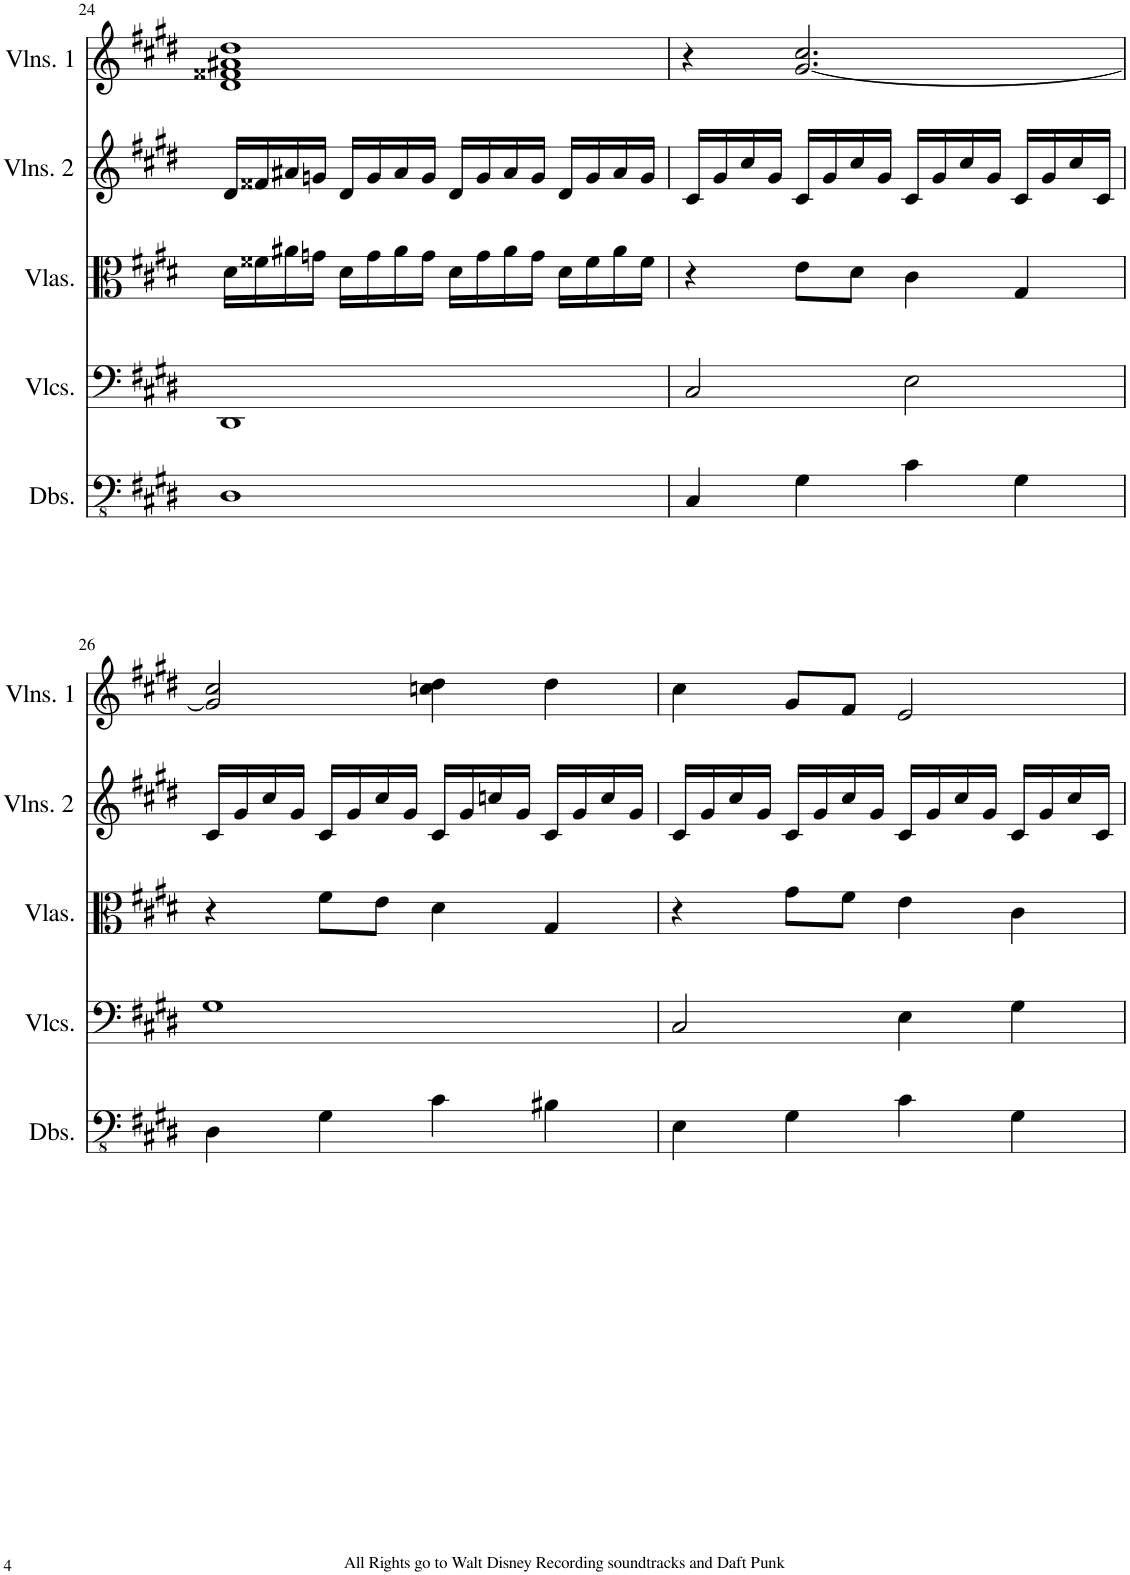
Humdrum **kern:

**kern	**kern	**kern	**kern	**kern
*part5	*part4	*part3	*part2	*part1
*staff5	*staff4	*staff3	*staff2	*staff1
*I"Double Basses	*I"Violoncellos	*I"Violas	*I"Violins 2	*I"Violins 1
*I'Dbs.	*I'Vlcs.	*I'Vlas.	*I'Vlns. 2	*I'Vlns. 1
!!LO:PB:g=z
*clefFv4	*clefF4	*clefC3	*clefG2	*clefG2
*k[f#c#g#d#]	*k[f#c#g#d#]	*k[f#c#g#d#]	*k[f#c#g#d#]	*k[f#c#g#d#]
*M4/4	*M4/4	*M4/4	*M4/4	*M4/4
=24	=24	=24	=24	=24
1DD#	1DD#	16d#\LL	16d#/LL	1d# 1f##X 1a#X 1dd#
.	.	16f##X\	16f##X/	.
.	.	16a#X\	16a#X/	.
.	.	16gn\JJ	16gn/JJ	.
.	.	16d#\LL	16d#/LL	.
.	.	16g\	16g/	.
.	.	16a#\	16a#/	.
.	.	16g\JJ	16g/JJ	.
.	.	16d#\LL	16d#/LL	.
.	.	16g\	16g/	.
.	.	16a#\	16a#/	.
.	.	16g\JJ	16g/JJ	.
.	.	16d#\LL	16d#/LL	.
.	.	16f##\	16g/	.
.	.	16a#\	16a#/	.
.	.	16f##\JJ	16g/JJ	.
=25	=25	=25	=25	=25
4CC#/	2C#/	4r	16c#/LL	4r
.	.	.	16g#/	.
.	.	.	16cc#/	.
.	.	.	16g#/JJ	.
4GG#\	.	8e\L	16c#/LL	[2.g#/ 2.cc#/
.	.	.	16g#/	.
.	.	8d#\J	16cc#/	.
.	.	.	16g#/JJ	.
4C#\	2E\	4c#\	16c#/LL	.
.	.	.	16g#/	.
.	.	.	16cc#/	.
.	.	.	16g#/JJ	.
4GG#\	.	4G#/	16c#/LL	.
.	.	.	16g#/	.
.	.	.	16cc#/	.
.	.	.	16c#/JJ	.
!!LO:LB:g=z
=26	=26	=26	=26	=26
4DD#\	1G#	4r	16c#/LL	2g#/] 2cc#/
.	.	.	16g#/	.
.	.	.	16cc#/	.
.	.	.	16g#/JJ	.
4GG#\	.	8f#\L	16c#/LL	.
.	.	.	16g#/	.
.	.	8e\J	16cc#/	.
.	.	.	16g#/JJ	.
4C#\	.	4d#\	16c#/LL	4ccn\ 4dd#\
.	.	.	16g#/	.
.	.	.	16ccn/	.
.	.	.	16g#/JJ	.
4BB#X\	.	4G#/	16c#/LL	4dd#\
.	.	.	16g#/	.
.	.	.	16cc/	.
.	.	.	16g#/JJ	.
=27	=27	=27	=27	=27
4EE\	2C#/	4r	16c#/LL	4cc#\
.	.	.	16g#/	.
.	.	.	16cc#/	.
.	.	.	16g#/JJ	.
4GG#\	.	8g#\L	16c#/LL	8g#/L
.	.	.	16g#/	.
.	.	8f#\J	16cc#/	8f#/J
.	.	.	16g#/JJ	.
4C#\	4E\	4e\	16c#/LL	2e/
.	.	.	16g#/	.
.	.	.	16cc#/	.
.	.	.	16g#/JJ	.
4GG#\	4G#\	4c#\	16c#/LL	.
.	.	.	16g#/	.
.	.	.	16cc#/	.
.	.	.	16c#/JJ	.
=	=	=	=	=
*-	*-	*-	*-	*-
